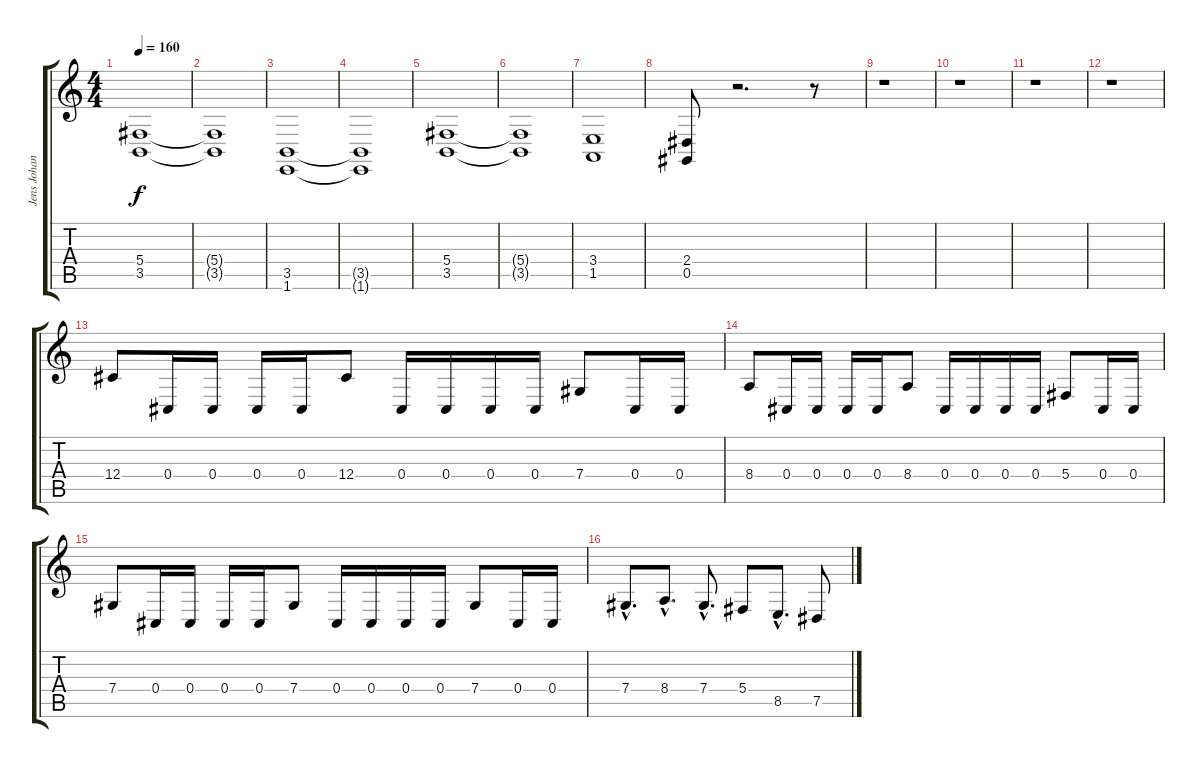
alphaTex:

\track ("Jens Johansen" "Jens Johan") {instrument stringensemble1}
\staff {score tabs}
\tuning (Eb4 Bb3 Gb3 Db3 Ab2 Eb2) {hide}
\ts (4 4)
\tempo 160
\clef g2
\ks c
(5.4 3.5).1{dy f} |
(5.4{t} 3.5{t}).1 |
(3.5 1.6).1 |
(3.5{t} 1.6{t}).1 |
(5.4 3.5).1 |
(5.4{t} 3.5{t}).1 |
(3.4 1.5).1 |
(2.4 0.5).8 r.2{d} r.8 |
r.1 |
r.1 |
r.1 |
r.1 |
12.4.8{instrument electricpiano2} 0.4.16 0.4.16 0.4.16 0.4.16 12.4.8 0.4.16 0.4.16 0.4.16 0.4.16 7.4.8 0.4.16 0.4.16 |
8.4.8 0.4.16 0.4.16 0.4.16 0.4.16 8.4.8 0.4.16 0.4.16 0.4.16 0.4.16 5.4.8 0.4.16 0.4.16 |
7.4.8 0.4.16 0.4.16 0.4.16 0.4.16 7.4.8 0.4.16 0.4.16 0.4.16 0.4.16 7.4.8 0.4.16 0.4.16 |
7.4{hac}.8{d} 8.4{hac}.8{d} 7.4{hac}.8{d} 5.4.8 8.5{hac}.8{d} 7.5.8
